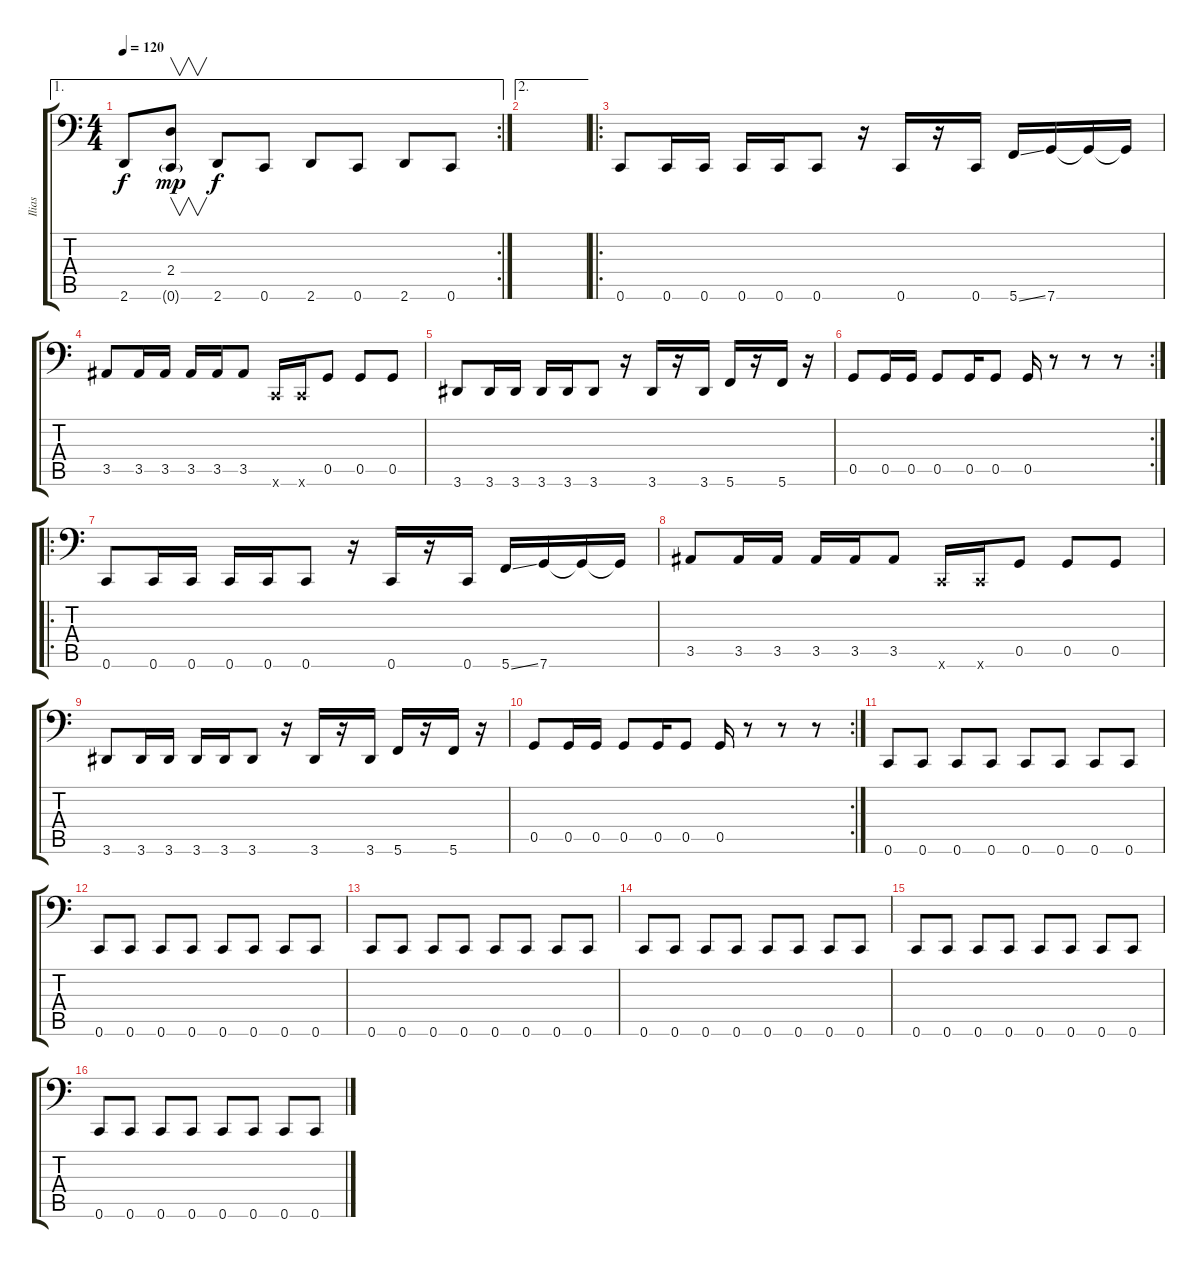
\track ("Ilias" "Ilias") {instrument electricbassfinger}
\staff {score tabs}
\tuning (D3 A2 F2 C2 G1 C1) {hide}
\ae 1
\rc 2
\ts (4 4)
\tempo 120
\clef f4
\ks c
2.6.8{dy f} (2.4 0.6{g}).8{v dy mp} 2.6.8{dy f} 0.6.8 2.6.8 0.6.8 2.6.8 0.6.8 |
\ae 2
|
\ro
0.6.8 0.6.16 0.6.16 0.6.16 0.6.16 0.6.8 r.16 0.6.16 r.16 0.6.16 5.6{ss}.16 7.6.16 7.6{t}.16 7.6{t}.16 |
3.5.8 3.5.16 3.5.16 3.5.16 3.5.16 3.5.8 0.6{x}.16 0.6{x}.16 0.5.8 0.5.8 0.5.8 |
3.6.8 3.6.16 3.6.16 3.6.16 3.6.16 3.6.8 r.16 3.6.16 r.16 3.6.16 5.6.16 r.16 5.6.16 r.16 |
\rc 2
0.5.8 0.5.16 0.5.16 0.5.8 0.5.16 0.5.8 0.5.16 r.8 r.8 r.8 |
\ro
0.6.8 0.6.16 0.6.16 0.6.16 0.6.16 0.6.8 r.16 0.6.16 r.16 0.6.16 5.6{ss}.16 7.6.16 7.6{t}.16 7.6{t}.16 |
3.5.8 3.5.16 3.5.16 3.5.16 3.5.16 3.5.8 0.6{x}.16 0.6{x}.16 0.5.8 0.5.8 0.5.8 |
3.6.8 3.6.16 3.6.16 3.6.16 3.6.16 3.6.8 r.16 3.6.16 r.16 3.6.16 5.6.16 r.16 5.6.16 r.16 |
\rc 2
0.5.8 0.5.16 0.5.16 0.5.8 0.5.16 0.5.8 0.5.16 r.8 r.8 r.8 |
0.6.8{volume 1 instrument synthbass1} 0.6.8 0.6.8 0.6.8 0.6.8 0.6.8 0.6.8 0.6.8 |
0.6.8{volume 2 instrument synthbass1} 0.6.8 0.6.8 0.6.8 0.6.8 0.6.8 0.6.8 0.6.8 |
0.6.8{volume 3 instrument synthbass1} 0.6.8 0.6.8 0.6.8 0.6.8 0.6.8 0.6.8 0.6.8 |
0.6.8{volume 4 instrument synthbass1} 0.6.8 0.6.8 0.6.8 0.6.8 0.6.8 0.6.8 0.6.8 |
0.6.8{volume 5 instrument synthbass1} 0.6.8 0.6.8 0.6.8 0.6.8 0.6.8 0.6.8 0.6.8 |
0.6.8{volume 6 instrument synthbass1} 0.6.8 0.6.8 0.6.8 0.6.8 0.6.8 0.6.8 0.6.8
